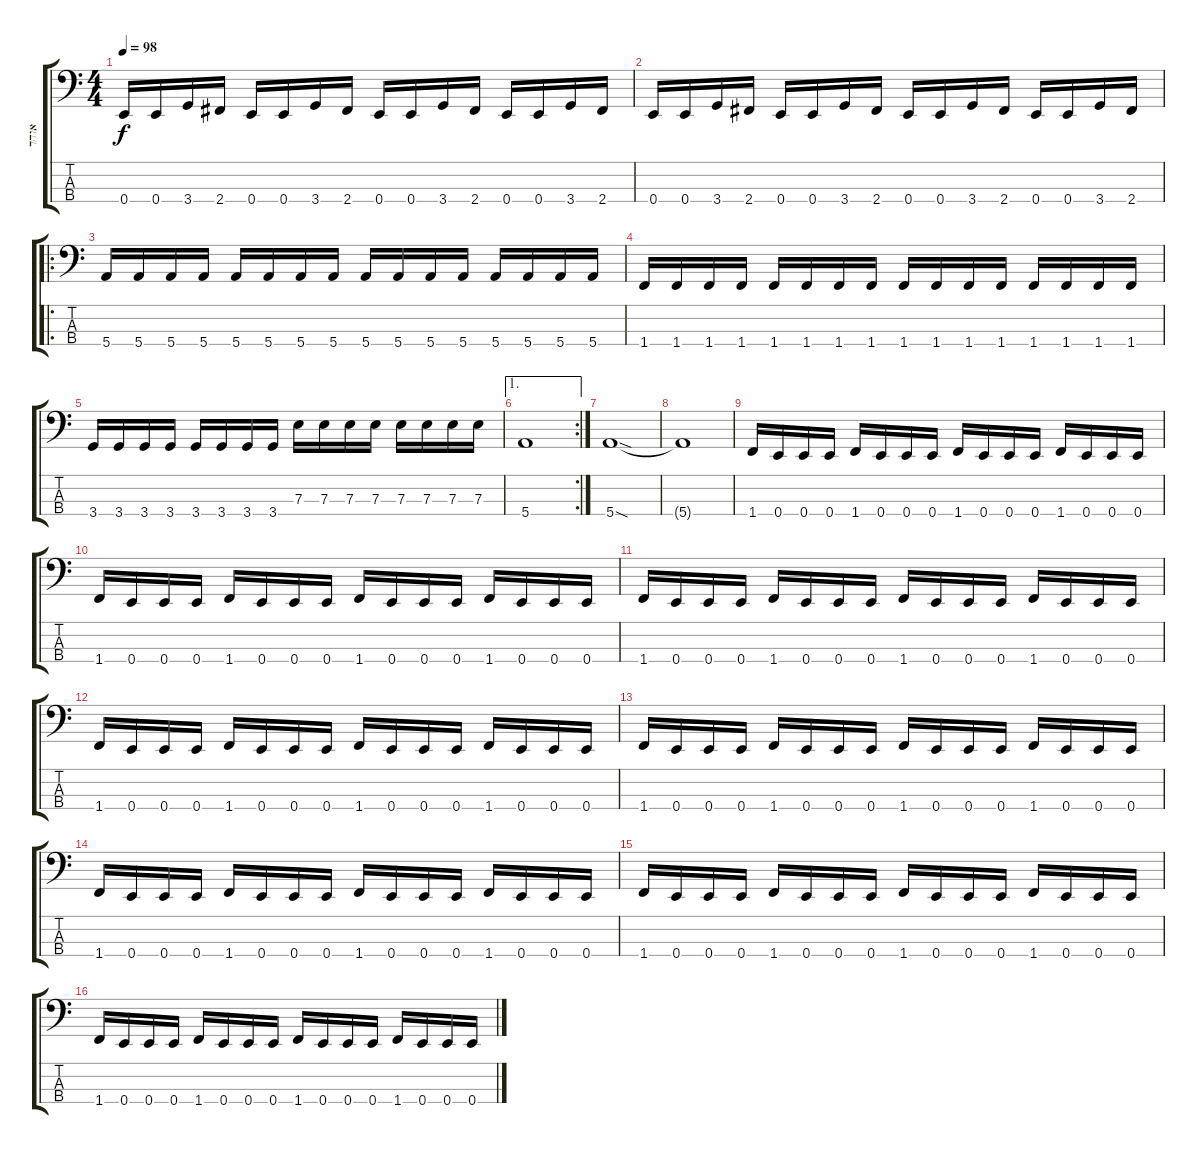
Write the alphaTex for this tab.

\track ("אוהד" "אוהד") {instrument slapbass1}
\staff {score tabs}
\tuning (G2 D2 A1 E1) {hide}
\ts (4 4)
\tempo 98
\clef f4
\ks c
0.4.16{dy f} 0.4.16 3.4.16 2.4.16 0.4.16 0.4.16 3.4.16 2.4.16 0.4.16 0.4.16 3.4.16 2.4.16 0.4.16 0.4.16 3.4.16 2.4.16 |
0.4.16 0.4.16 3.4.16 2.4.16 0.4.16 0.4.16 3.4.16 2.4.16 0.4.16 0.4.16 3.4.16 2.4.16 0.4.16 0.4.16 3.4.16 2.4.16 |
\ro
5.4.16 5.4.16 5.4.16 5.4.16 5.4.16 5.4.16 5.4.16 5.4.16 5.4.16 5.4.16 5.4.16 5.4.16 5.4.16 5.4.16 5.4.16 5.4.16 |
1.4.16 1.4.16 1.4.16 1.4.16 1.4.16 1.4.16 1.4.16 1.4.16 1.4.16 1.4.16 1.4.16 1.4.16 1.4.16 1.4.16 1.4.16 1.4.16 |
3.4.16 3.4.16 3.4.16 3.4.16 3.4.16 3.4.16 3.4.16 3.4.16 7.3.16 7.3.16 7.3.16 7.3.16 7.3.16 7.3.16 7.3.16 7.3.16 |
\ae 1
\rc 2
5.4.1 |
5.4{sod}.1 |
5.4{t}.1 |
1.4.16 0.4.16 0.4.16 0.4.16 1.4.16 0.4.16 0.4.16 0.4.16 1.4.16 0.4.16 0.4.16 0.4.16 1.4.16 0.4.16 0.4.16 0.4.16 |
1.4.16 0.4.16 0.4.16 0.4.16 1.4.16 0.4.16 0.4.16 0.4.16 1.4.16 0.4.16 0.4.16 0.4.16 1.4.16 0.4.16 0.4.16 0.4.16 |
1.4.16 0.4.16 0.4.16 0.4.16 1.4.16 0.4.16 0.4.16 0.4.16 1.4.16 0.4.16 0.4.16 0.4.16 1.4.16 0.4.16 0.4.16 0.4.16 |
1.4.16 0.4.16 0.4.16 0.4.16 1.4.16 0.4.16 0.4.16 0.4.16 1.4.16 0.4.16 0.4.16 0.4.16 1.4.16 0.4.16 0.4.16 0.4.16 |
1.4.16 0.4.16 0.4.16 0.4.16 1.4.16 0.4.16 0.4.16 0.4.16 1.4.16 0.4.16 0.4.16 0.4.16 1.4.16 0.4.16 0.4.16 0.4.16 |
1.4.16 0.4.16 0.4.16 0.4.16 1.4.16 0.4.16 0.4.16 0.4.16 1.4.16 0.4.16 0.4.16 0.4.16 1.4.16 0.4.16 0.4.16 0.4.16 |
1.4.16 0.4.16 0.4.16 0.4.16 1.4.16 0.4.16 0.4.16 0.4.16 1.4.16 0.4.16 0.4.16 0.4.16 1.4.16 0.4.16 0.4.16 0.4.16 |
1.4.16 0.4.16 0.4.16 0.4.16 1.4.16 0.4.16 0.4.16 0.4.16 1.4.16 0.4.16 0.4.16 0.4.16 1.4.16 0.4.16 0.4.16 0.4.16
